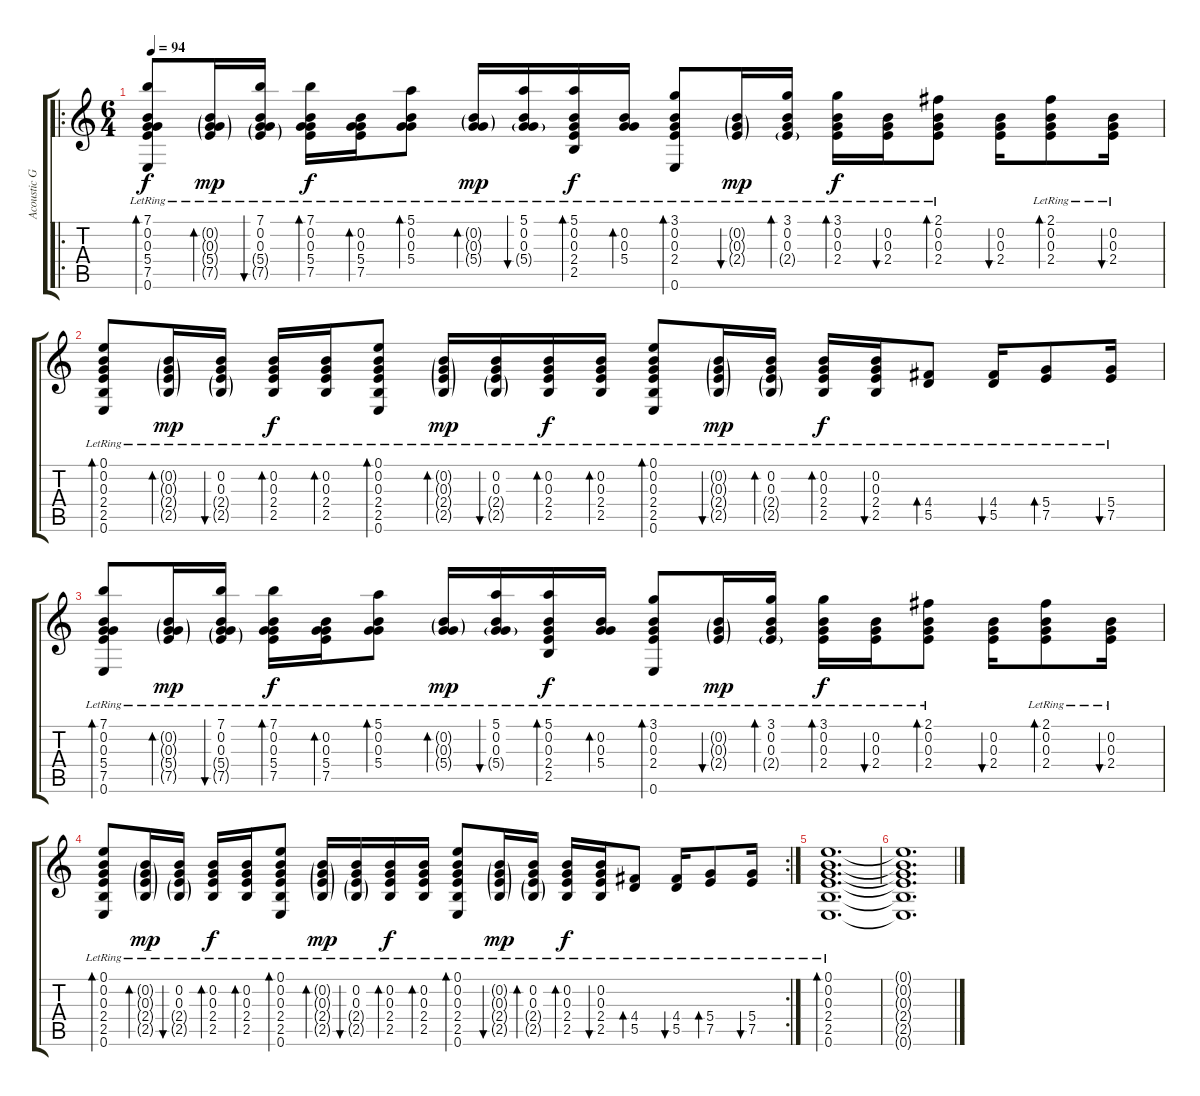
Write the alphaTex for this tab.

\track ("Acoustic Guitar" "Acoustic G") {instrument acousticguitarsteel}
\staff {score tabs}
\tuning (E4 B3 G3 D3 A2 E2) {hide}
\ro
\ts (6 4)
\tempo 94
\clef g2
\ks c
(7.1{lr} 0.2{lr} 0.3{lr} 5.4{lr} 7.5{lr} 0.6{lr}).8{bd 30 dy f} (0.2{g lr} 0.3{g lr} 5.4{g lr} 7.5{g lr}).16{bd 60 dy mp} (7.1 0.2{lr} 0.3{lr} 5.4{g lr} 7.5{g lr}).16{bu 60} (7.1{lr} 0.2{lr} 0.3{lr} 5.4{lr} 7.5{lr}).16{bd 60 dy f} (0.2{lr} 0.3{lr} 5.4{lr} 7.5{lr}).16{bd 60} (5.1{lr} 0.2{lr} 0.3{lr} 5.4{lr}).8{bd 60} (0.2{g lr} 0.3{g lr} 5.4{g lr}).16{bd 60 dy mp} (5.1{lr} 0.2{lr} 0.3{lr} 5.4{g lr}).16{bu 60} (5.1{lr} 0.2{lr} 0.3{lr} 2.4{lr} 2.5{lr}).16{bd 60 dy f} (0.2{lr} 0.3{lr} 5.4{lr}).16{bd 60} (3.1 0.2{lr} 0.3{lr} 2.4{lr} 0.6).8{bd 60} (0.2{g lr} 0.3{g lr} 2.4{g lr}).16{bu 60 dy mp} (3.1{lr} 0.2{lr} 0.3{lr} 2.4{g lr}).16{bd 60} (3.1{lr} 0.2 0.3 2.4).16{bd 60 dy f} (0.2{lr} 0.3{lr} 2.4{lr}).16{bu 60} (2.1{lr} 0.2 0.3 2.4{lr}).8{bd 60} (0.2 0.3 2.4).16{bu 60} (2.1{lr} 0.2 0.3 2.4{lr}).8{bd 60} (0.2 0.3 2.4{lr}).16{bu 60} |
(0.1{lr} 0.2{lr} 0.3{lr} 2.4{lr} 2.5{lr} 0.6{lr}).8{bd 30} (0.2{g lr} 0.3{g lr} 2.4{g lr} 2.5{g lr}).16{bd 60 dy mp} (0.2{lr} 0.3{lr} 2.4{g lr} 2.5{g lr}).16{bu 60} (0.2{lr} 0.3{lr} 2.4{lr} 2.5{lr}).16{bd 60 dy f} (0.2{lr} 0.3{lr} 2.4{lr} 2.5{lr}).16{bd 60} (0.1{lr} 0.2{lr} 0.3{lr} 2.4{lr} 2.5{lr} 0.6{lr}).8{bd 60} (0.2{g lr} 0.3{g lr} 2.4{g lr} 2.5{g lr}).16{bd 60 dy mp} (0.2{lr} 0.3{lr} 2.4{g lr} 2.5{g lr}).16{bu 60} (0.2{lr} 0.3{lr} 2.4{lr} 2.5{lr}).16{bd 60 dy f} (0.2{lr} 0.3{lr} 2.4{lr} 2.5{lr}).16{bd 60} (0.1{lr} 0.2{lr} 0.3{lr} 2.4{lr} 2.5{lr} 0.6{lr}).8{bd 60} (0.2{g lr} 0.3{g lr} 2.4{g lr} 2.5{g lr}).16{bu 60 dy mp} (0.2{lr} 0.3{lr} 2.4{g lr} 2.5{g lr}).16{bd 60} (0.2 0.3{lr} 2.4{lr} 2.5{lr}).16{bd 60 dy f} (0.2{lr} 0.3{lr} 2.4{lr} 2.5{lr}).16{bu 60} (4.4{lr} 5.5).8{bd 60} (4.4{lr} 5.5{lr}).16{bu 60} (5.4{lr} 7.5{lr}).8{bd 60} (5.4{lr} 7.5{lr}).16{bu 60} |
(7.1{lr} 0.2{lr} 0.3{lr} 5.4{lr} 7.5{lr} 0.6{lr}).8{bd 30} (0.2{g lr} 0.3{g lr} 5.4{g lr} 7.5{g lr}).16{bd 60 dy mp} (7.1 0.2{lr} 0.3{lr} 5.4{g lr} 7.5{g lr}).16{bu 60} (7.1{lr} 0.2{lr} 0.3{lr} 5.4{lr} 7.5{lr}).16{bd 60 dy f} (0.2{lr} 0.3{lr} 5.4{lr} 7.5{lr}).16{bd 60} (5.1{lr} 0.2{lr} 0.3{lr} 5.4{lr}).8{bd 60} (0.2{g lr} 0.3{g lr} 5.4{g lr}).16{bd 60 dy mp} (5.1{lr} 0.2{lr} 0.3{lr} 5.4{g lr}).16{bu 60} (5.1{lr} 0.2{lr} 0.3{lr} 2.4{lr} 2.5{lr}).16{bd 60 dy f} (0.2{lr} 0.3{lr} 5.4{lr}).16{bd 60} (3.1 0.2{lr} 0.3{lr} 2.4{lr} 0.6).8{bd 60} (0.2{g lr} 0.3{g lr} 2.4{g lr}).16{bu 60 dy mp} (3.1{lr} 0.2{lr} 0.3{lr} 2.4{g lr}).16{bd 60} (3.1{lr} 0.2 0.3 2.4).16{bd 60 dy f} (0.2{lr} 0.3{lr} 2.4{lr}).16{bu 60} (2.1{lr} 0.2 0.3 2.4{lr}).8{bd 60} (0.2 0.3 2.4).16{bu 60} (2.1{lr} 0.2 0.3 2.4{lr}).8{bd 60} (0.2 0.3 2.4{lr}).16{bu 60} |
\rc 2
(0.1{lr} 0.2{lr} 0.3{lr} 2.4{lr} 2.5{lr} 0.6{lr}).8{bd 30} (0.2{g lr} 0.3{g lr} 2.4{g lr} 2.5{g lr}).16{bd 60 dy mp} (0.2{lr} 0.3{lr} 2.4{g lr} 2.5{g lr}).16{bu 60} (0.2{lr} 0.3{lr} 2.4{lr} 2.5{lr}).16{bd 60 dy f} (0.2{lr} 0.3{lr} 2.4{lr} 2.5{lr}).16{bd 60} (0.1{lr} 0.2{lr} 0.3{lr} 2.4{lr} 2.5{lr} 0.6{lr}).8{bd 60} (0.2{g lr} 0.3{g lr} 2.4{g lr} 2.5{g lr}).16{bd 60 dy mp} (0.2{lr} 0.3{lr} 2.4{g lr} 2.5{g lr}).16{bu 60} (0.2{lr} 0.3{lr} 2.4{lr} 2.5{lr}).16{bd 60 dy f} (0.2{lr} 0.3{lr} 2.4{lr} 2.5{lr}).16{bd 60} (0.1{lr} 0.2{lr} 0.3{lr} 2.4{lr} 2.5{lr} 0.6{lr}).8{bd 60} (0.2{g lr} 0.3{g lr} 2.4{g lr} 2.5{g lr}).16{bu 60 dy mp} (0.2{lr} 0.3{lr} 2.4{g lr} 2.5{g lr}).16{bd 60} (0.2 0.3{lr} 2.4{lr} 2.5{lr}).16{bd 60 dy f} (0.2{lr} 0.3{lr} 2.4{lr} 2.5{lr}).16{bu 60} (4.4{lr} 5.5).8{bd 60} (4.4{lr} 5.5{lr}).16{bu 60} (5.4{lr} 7.5{lr}).8{bd 60} (5.4{lr} 7.5{lr}).16{bu 60} |
(0.1{lr} 0.2{lr} 0.3{lr} 2.4{lr} 2.5{lr} 0.6{lr}).1{d bd 120} |
(0.1{t} 0.2{t} 0.3{t} 2.4{t} 2.5{t} 0.6{t}).1{d}
